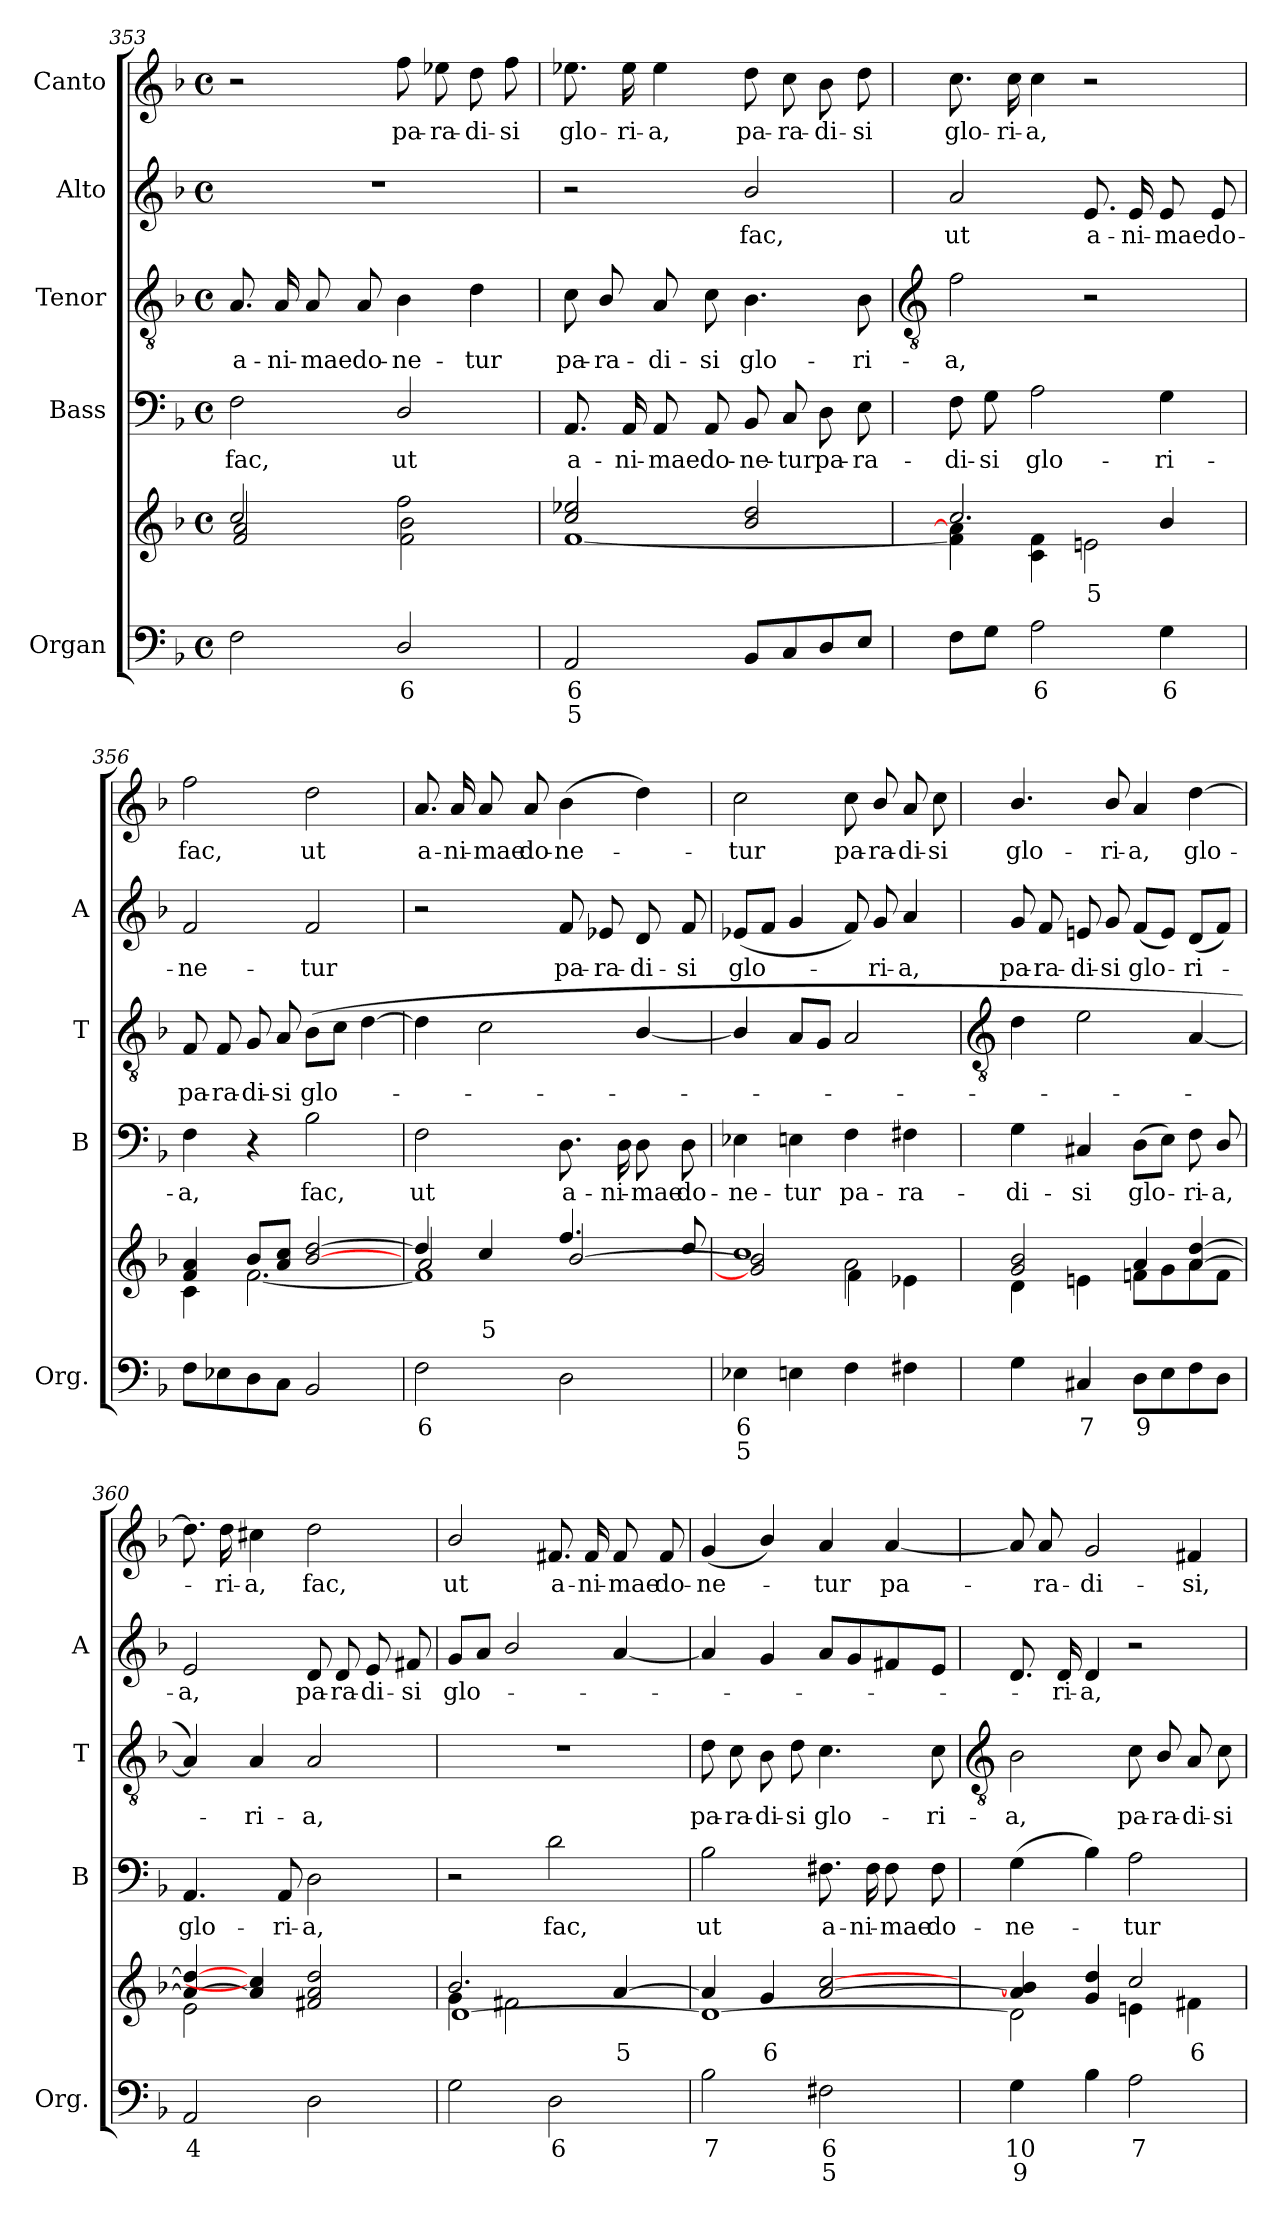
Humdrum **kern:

**kern	**text	**text	**kern	**text	**kern	**text	**kern	**text	**kern	**text	**kern	**text
*part5	*part5	*part5	*part5	*part5	*part4	*part4	*part3	*part3	*part2	*part2	*part1	*part1
*staff6	*staff6	*staff6	*staff5	*staff5	*staff4	*staff4	*staff3	*staff3	*staff2	*staff2	*staff1	*staff1
*I"Organ	*	*	*	*	*I"Bass	*	*I"Tenor	*	*I"Alto	*	*I"Canto	*
*I'Org.	*	*	*	*	*I'B	*	*I'T	*	*I'A	*	*	*
*clefF4	*	*	*clefG2	*	*clefF4	*	*clefGv2	*	*clefG2	*	*clefG2	*
*k[b-]	*	*	*k[b-]	*	*k[b-]	*	*k[b-]	*	*k[b-]	*	*k[b-]	*
*F:	*	*	*F:	*	*F:	*	*F:	*	*F:	*	*F:	*
*M4/4	*	*	*M4/4	*	*M4/4	*	*M4/4	*	*M4/4	*	*M4/4	*
*met(c)	*	*	*met(c)	*	*met(c)	*	*met(c)	*	*met(c)	*	*met(c)	*
=353	=353	=353	=353	=353	=353	=353	=353	=353	=353	=353	=353	=353
*	*	*	*^	*	*	*	*	*	*	*	*	*
*	*	*	*	*^	*	*	*	*	*	*	*	*	*
!	!	!	!	!	!	!	!	!LO:LY:b	!	!LO:LY:b	!	!	!	!
2F	.	.	2cc/	2f/ 2a/	1ryy	.	2F	fac,	8.A	a-	1r	.	2r	.
!	!	!	!	!	!	!	!	!	!	!LO:LY:b	!	!	!	!
.	.	.	.	.	.	.	.	.	16A	-ni-	.	.	.	.
!	!	!	!	!	!	!	!	!	!	!LO:LY:b	!	!	!	!
.	.	.	.	.	.	.	.	.	8A	-mae	.	.	.	.
!	!	!	!	!	!	!	!	!	!	!LO:LY:b	!	!	!	!
.	.	.	.	.	.	.	.	.	8A	do-	.	.	.	.
!	!LO:LY:b	!	!	!	!	!	!	!LO:LY:b	!	!LO:LY:b	!	!	!	!LO:LY:b
2D/	6	.	2ff\	2f\ 2b-\	.	.	2D/	ut	4B-	-ne-	.	.	8ff	pa-
!	!	!	!	!	!	!	!	!	!	!	!	!	!	!LO:LY:b
.	.	.	.	.	.	.	.	.	.	.	.	.	8ee-X	-ra-
!	!	!	!	!	!	!	!	!	!	!LO:LY:b	!	!	!	!LO:LY:b
.	.	.	.	.	.	.	.	.	4d	-tur	.	.	8dd	-di-
!	!	!	!	!	!	!	!	!	!	!	!	!	!	!LO:LY:b
.	.	.	.	.	.	.	.	.	.	.	.	.	8ff	-si
=354	=354	=354	=354	=354	=354	=354	=354	=354	=354	=354	=354	=354	=354	=354
!	!LO:LY:b	!LO:LY:b	!	!	!	!	!	!LO:LY:b	!	!LO:LY:b	!	!	!	!LO:LY:b
2AA	6	5	2cc/ 2ee-X/	[1f\	1ryy	.	8.AA	a-	8c	pa-	2r	.	8.ee-X	glo-
!	!	!	!	!	!	!	!	!	!	!LO:LY:b	!	!	!	!
.	.	.	.	.	.	.	.	.	8B-/	-ra-	.	.	.	.
!	!	!	!	!	!	!	!	!LO:LY:b	!	!	!	!	!	!LO:LY:b
.	.	.	.	.	.	.	16AA	-ni-	.	.	.	.	16ee-	-ri-
!	!	!	!	!	!	!	!	!LO:LY:b	!	!LO:LY:b	!	!	!	!LO:LY:b
.	.	.	.	.	.	.	8AA	-mae	8A	-di-	.	.	4ee-	-a,
!	!	!	!	!	!	!	!	!LO:LY:b	!	!LO:LY:b	!	!	!	!
.	.	.	.	.	.	.	8AA	do-	8c	-si	.	.	.	.
!	!	!	!	!	!	!	!	!LO:LY:b	!	!LO:LY:b	!	!LO:LY:b	!	!LO:LY:b
8BB-L	.	.	2b-/ 2dd/	.	.	.	8BB-	-ne-	4.B-	glo-	2b-/	fac,	8dd	pa-
!	!	!	!	!	!	!	!	!LO:LY:b	!	!	!	!	!	!LO:LY:b
8C	.	.	.	.	.	.	8C	-tur	.	.	.	.	8cc	-ra-
!	!	!	!	!	!	!	!	!LO:LY:b	!	!	!	!	!	!LO:LY:b
8D	.	.	.	.	.	.	8D	pa-	.	.	.	.	8b-	-di-
!	!	!	!	!	!	!	!	!LO:LY:b	!	!LO:LY:b	!	!	!	!LO:LY:b
8EJ	.	.	.	.	.	.	8E	-ra-	8B-	-ri-	.	.	8dd	-si
!!LO:LB:g=z
=355	=355	=355	=355	=355	=355	=355	=355	=355	=355	=355	=355	=355	=355	=355
*	*	*	*	*	*	*	*	*	*clefGv2	*	*	*	*	*
!	!	!	!	!	!	!	!	!LO:LY:b	!	!LO:LY:b	!	!LO:LY:b	!	!LO:LY:b
8FL	.	.	2.cc/	4f\] 4a\]	1ryy	.	8F	-di-	2f	-a,	2a	ut	8.cc	glo-
!	!	!	!	!	!	!	!	!LO:LY:b	!	!	!	!	!	!
8GJ	.	.	.	.	.	.	8G	-si	.	.	.	.	.	.
!	!	!	!	!	!	!	!	!	!	!	!	!	!	!LO:LY:b
.	.	.	.	.	.	.	.	.	.	.	.	.	16cc	-ri-
!	!LO:LY:b	!	!	!	!	!	!	!LO:LY:b	!	!	!	!	!	!LO:LY:b
2A	6	.	.	4c\ 4f\	.	.	2A	glo-	.	.	.	.	4cc	-a,
!	!	!	!	!	!	!LO:LY:b	!	!	!	!	!	!LO:LY:b	!	!
.	.	.	.	2en\	.	5	.	.	2r	.	8.e	a-	2r	.
!	!	!	!	!	!	!	!	!	!	!	!	!LO:LY:b	!	!
.	.	.	.	.	.	.	.	.	.	.	16e	-ni-	.	.
!	!LO:LY:b	!	!	!	!	!	!	!LO:LY:b	!	!	!	!LO:LY:b	!	!
4G	6	.	4b-/	.	.	.	4G	-ri-	.	.	8e	-mae	.	.
!	!	!	!	!	!	!	!	!	!	!	!	!LO:LY:b	!	!
.	.	.	.	.	.	.	.	.	.	.	8e	do-	.	.
=356	=356	=356	=356	=356	=356	=356	=356	=356	=356	=356	=356	=356	=356	=356
!	!	!	!	!	!	!	!	!LO:LY:b	!	!LO:LY:b	!	!LO:LY:b	!	!LO:LY:b
8FL	.	.	4f/ 4a/	4c\	1ryy	.	4F	-a,	8F	pa-	2f	-ne-	2ff	fac,
!	!	!	!	!	!	!	!	!	!	!LO:LY:b	!	!	!	!
8E-X	.	.	.	.	.	.	.	.	8F	-ra-	.	.	.	.
!	!	!	!	!	!	!	!	!	!	!LO:LY:b	!	!	!	!
8D	.	.	8b-/L	[2.f\	.	.	4r	.	8G	-di-	.	.	.	.
!	!	!	!	!	!	!	!	!	!	!LO:LY:b	!	!	!	!
8CJ	.	.	8a/ 8cc/J	.	.	.	.	.	8A	-si	.	.	.	.
!	!	!	!	!	!	!	!	!LO:LY:b	!	!LO:LY:b	!	!LO:LY:b	!	!LO:LY:b
2BB-	.	.	[2b-/ [2dd/	.	.	.	2B-	fac,	(>8B-L	glo-	2f	-tur	2dd	ut
.	.	.	.	.	.	.	.	.	8cJ	.	.	.	.	.
.	.	.	.	.	.	.	.	.	[4d	.	.	.	.	.
=357	=357	=357	=357	=357	=357	=357	=357	=357	=357	=357	=357	=357	=357	=357
!	!LO:LY:b	!	!	!	!	!	!	!LO:LY:b	!	!	!	!	!	!LO:LY:b
2F	6	.	4dd/]	1f\]	2a	.	2F	ut	4d]	.	2r	.	8.a	a-
!	!	!	!	!	!	!	!	!	!	!	!	!	!	!LO:LY:b
.	.	.	.	.	.	.	.	.	.	.	.	.	16a	-ni-
!	!	!	!	!	!	!LO:LY:b	!	!	!	!	!	!	!	!LO:LY:b
.	.	.	4cc/	.	.	5	.	.	2c	.	.	.	8a	-mae
!	!	!	!	!	!	!	!	!	!	!	!	!	!	!LO:LY:b
.	.	.	.	.	.	.	.	.	.	.	.	.	8a	do-
!	!	!	!	!	!	!	!	!LO:LY:b	!	!	!	!LO:LY:b	!	!LO:LY:b
2D	.	.	4.ff/	.	[2b-	.	8.D	a-	.	.	8f	pa-	(>4b-	-ne-
!	!	!	!	!	!	!	!	!	!	!	!	!LO:LY:b	!	!
.	.	.	.	.	.	.	.	.	.	.	8e-X	-ra-	.	.
!	!	!	!	!	!	!	!	!LO:LY:b	!	!	!	!	!	!
.	.	.	.	.	.	.	16D	-ni-	.	.	.	.	.	.
!	!	!	!	!	!	!	!	!LO:LY:b	!	!	!	!LO:LY:b	!	!
.	.	.	.	.	.	.	8D	-mae	[4B-/	.	8d	-di-	4dd)	.
!	!	!	!	!	!	!	!	!LO:LY:b	!	!	!	!LO:LY:b	!	!
.	.	.	8dd/	.	.	.	8D	do-	.	.	8f	-si	.	.
=358	=358	=358	=358	=358	=358	=358	=358	=358	=358	=358	=358	=358	=358	=358
!	!LO:LY:b	!LO:LY:b	!	!	!	!	!	!LO:LY:b	!	!	!	!LO:LY:b	!	!LO:LY:b
4E-X	6	5	1cc/	2ryy	2g] 2b-]	.	4E-X	-ne-	4B-/]	.	(<8e-XL	glo-	2cc	tur
.	.	.	.	.	.	.	.	.	.	.	8fJ	.	.	.
!	!	!	!	!	!	!	!	!LO:LY:b	!	!	!	!	!	!
4En	.	.	.	.	.	.	4En	-tur	8AL	.	4g	.	.	.
.	.	.	.	.	.	.	.	.	8GJ	.	.	.	.	.
!	!	!	!	!	!	!	!	!LO:LY:b	!	!	!	!	!	!LO:LY:b
4F	.	.	.	2a\	4f\	.	4F	pa-	2A	.	8f)	.	8cc	pa-
!	!	!	!	!	!	!	!	!	!	!	!	!LO:LY:b	!	!LO:LY:b
.	.	.	.	.	.	.	.	.	.	.	8g	ri-	8b-/	-ra-
!	!	!	!	!	!	!	!	!LO:LY:b	!	!	!	!LO:LY:b	!	!LO:LY:b
4F#X	.	.	.	.	4e-X\	.	4F#X	-ra-	.	.	4a	-a,	8a	-di-
!	!	!	!	!	!	!	!	!	!	!	!	!	!	!LO:LY:b
.	.	.	.	.	.	.	.	.	.	.	.	.	8cc	-si
!!LO:LB:g=z
=359	=359	=359	=359	=359	=359	=359	=359	=359	=359	=359	=359	=359	=359	=359
*	*	*	*	*	*	*	*	*	*clefGv2	*	*	*	*	*
!	!	!	!	!	!	!	!	!LO:LY:b	!	!	!	!LO:LY:b	!	!LO:LY:b
4G	.	.	2g/ 2b-/	4d\	1ryy	.	4G	-di-	4d	.	8g	pa-	4.b-/	glo-
!	!	!	!	!	!	!	!	!	!	!	!	!LO:LY:b	!	!
.	.	.	.	.	.	.	.	.	.	.	8f	-ra-	.	.
!	!LO:LY:b	!	!	!	!	!	!	!LO:LY:b	!	!	!	!LO:LY:b	!	!
4C#X	7	.	.	4en\	.	.	4C#X	-si	2e	.	8en	-di-	.	.
!	!	!	!	!	!	!	!	!	!	!	!	!LO:LY:b	!	!LO:LY:b
.	.	.	.	.	.	.	.	.	.	.	8g	-si	8b-/	-ri-
!	!LO:LY:b	!	!	!	!	!	!	!LO:LY:b	!	!	!	!LO:LY:b	!	!LO:LY:b
8DL	9	.	4a/	8fn\L	.	.	(>8DL	glo-	.	.	(<8fL	glo-	4a	-a,
8E	.	.	.	8g\	.	.	8EJ)	.	.	.	8eJ)	.	.	.
!	!	!	!	!	!	!	!	!LO:LY:b	!	!	!	!LO:LY:b	!	!LO:LY:b
8F	.	.	[4a/ [4dd/	8a\	.	.	8F	ri-	[4A	.	(<8dL	ri-	[4dd	glo-
!	!	!	!	!	!	!	!	!LO:LY:b	!	!	!	!	!	!
8DJ	.	.	.	8f\J	.	.	8D/	-a,	.	.	8fJ)	.	.	.
=360	=360	=360	=360	=360	=360	=360	=360	=360	=360	=360	=360	=360	=360	=360
!	!LO:LY:b	!	!	!	!	!	!	!LO:LY:b	!	!	!	!LO:LY:b	!	!
2AA	4	.	4a/_ 4dd/_	2e\	1ryy	.	4.AA	glo-	4A])	.	2e	a,	8.dd]	.
!	!	!	!	!	!	!	!	!	!	!	!	!	!	!LO:LY:b
.	.	.	.	.	.	.	.	.	.	.	.	.	16dd	ri-
!	!	!	!	!	!	!	!	!	!	!LO:LY:b	!	!	!	!LO:LY:b
.	.	.	4a/] 4cc#/]	.	.	.	.	.	4A	ri-	.	.	4cc#X	-a,
!	!	!	!	!	!	!	!	!LO:LY:b	!	!	!	!	!	!
.	.	.	.	.	.	.	8AA	-ri-	.	.	.	.	.	.
!	!	!	!	!	!	!	!	!LO:LY:b	!	!LO:LY:b	!	!LO:LY:b	!	!LO:LY:b
2D	.	.	2f#X/ 2a/ 2dd/	2ryy	.	.	2D	-a,	2A	-a,	8d	pa-	2dd	fac,
!	!	!	!	!	!	!	!	!	!	!	!	!LO:LY:b	!	!
.	.	.	.	.	.	.	.	.	.	.	8d	-ra-	.	.
!	!	!	!	!	!	!	!	!	!	!	!	!LO:LY:b	!	!
.	.	.	.	.	.	.	.	.	.	.	8e	-di-	.	.
!	!	!	!	!	!	!	!	!	!	!	!	!LO:LY:b	!	!
.	.	.	.	.	.	.	.	.	.	.	8f#X	-si	.	.
=361	=361	=361	=361	=361	=361	=361	=361	=361	=361	=361	=361	=361	=361	=361
!	!	!	!	!	!	!	!	!	!	!	!	!LO:LY:b	!	!LO:LY:b
2G	.	.	2.b-/	4g\	[1d	.	2r	.	1r	.	8gL	glo-	2b-/	ut
.	.	.	.	.	.	.	.	.	.	.	8aJ	.	.	.
.	.	.	.	2f#X\	.	.	.	.	.	.	2b-/	.	.	.
!	!LO:LY:b	!	!	!	!	!	!	!LO:LY:b	!	!	!	!	!	!LO:LY:b
2D	6	.	.	.	.	.	2d	fac,	.	.	.	.	8.f#X	a-
!	!	!	!	!	!	!	!	!	!	!	!	!	!	!LO:LY:b
.	.	.	.	.	.	.	.	.	.	.	.	.	16f#	-ni-
!	!	!	!	!	!	!LO:LY:b	!	!	!	!	!	!	!	!LO:LY:b
.	.	.	[4a/	4ryy	.	5	.	.	.	.	[4a	.	8f#	-mae
!	!	!	!	!	!	!	!	!	!	!	!	!	!	!LO:LY:b
.	.	.	.	.	.	.	.	.	.	.	.	.	8f#	do-
=362	=362	=362	=362	=362	=362	=362	=362	=362	=362	=362	=362	=362	=362	=362
!	!LO:LY:b	!	!	!	!	!	!	!LO:LY:b	!	!LO:LY:b	!	!	!	!LO:LY:b
2B-	7	.	4a/]	1ryy	1d_	.	2B-	ut	8d	pa-	4a]	.	(<4g	-ne-
!	!	!	!	!	!	!	!	!	!	!LO:LY:b	!	!	!	!
.	.	.	.	.	.	.	.	.	8c	-ra-	.	.	.	.
!	!	!	!	!	!	!LO:LY:b	!	!	!	!LO:LY:b	!	!	!	!
.	.	.	4g/	.	.	6	.	.	8B-	-di-	4g	.	4b-/)	.
!	!	!	!	!	!	!	!	!	!	!LO:LY:b	!	!	!	!
.	.	.	.	.	.	.	.	.	8d	-si	.	.	.	.
!	!LO:LY:b	!LO:LY:b	!	!	!	!	!	!LO:LY:b	!	!LO:LY:b	!	!	!	!LO:LY:b
2F#X	6	5	[2a/ [2cc/	.	.	.	8.F#X	a-	4.c	glo-	8aL	.	4a	tur
.	.	.	.	.	.	.	.	.	.	.	8g	.	.	.
!	!	!	!	!	!	!	!	!LO:LY:b	!	!	!	!	!	!
.	.	.	.	.	.	.	16F#	-ni-	.	.	.	.	.	.
!	!	!	!	!	!	!	!	!LO:LY:b	!	!	!	!	!	!LO:LY:b
.	.	.	.	.	.	.	8F#	-mae	.	.	8f#X	.	[4a	pa-
!	!	!	!	!	!	!	!	!LO:LY:b	!	!LO:LY:b	!	!	!	!
.	.	.	.	.	.	.	8F#	do-	8c	-ri-	8eJ	.	.	.
!!LO:LB:g=z
=363	=363	=363	=363	=363	=363	=363	=363	=363	=363	=363	=363	=363	=363	=363
*	*	*	*	*	*	*	*	*	*clefGv2	*	*	*	*	*
!	!LO:LY:b	!LO:LY:b	!	!	!	!	!	!LO:LY:b	!	!LO:LY:b	!	!	!	!
4G	10	9	4a/] 4b-/]	1ryy	2d\]	.	(>4G	-ne-	2B-	-a,	8.d	.	8a]	.
!	!	!	!	!	!	!	!	!	!	!	!	!	!	!LO:LY:b
.	.	.	.	.	.	.	.	.	.	.	.	.	8a	ra-
!	!	!	!	!	!	!	!	!	!	!	!	!LO:LY:b	!	!
.	.	.	.	.	.	.	.	.	.	.	16d	ri-	.	.
!	!	!	!	!	!	!	!	!	!	!	!	!LO:LY:b	!	!LO:LY:b
4B-	.	.	4g/ 4dd/	.	.	.	4B-)	.	.	.	4d	-a,	2g/	-di-
!	!LO:LY:b	!	!	!	!	!	!	!LO:LY:b	!	!LO:LY:b	!	!	!	!
2A	7	.	2cc/	.	4en\	.	2A	tur	8c	pa-	2r	.	.	.
!	!	!	!	!	!	!	!	!	!	!LO:LY:b	!	!	!	!
.	.	.	.	.	.	.	.	.	8B-/	-ra-	.	.	.	.
!	!	!	!	!	!	!LO:LY:b	!	!	!	!LO:LY:b	!	!	!	!LO:LY:b
.	.	.	.	.	4f#X\	6	.	.	8A	-di-	.	.	4f#X	-si,
!	!	!	!	!	!	!	!	!	!	!LO:LY:b	!	!	!	!
.	.	.	.	.	.	.	.	.	8c	-si	.	.	.	.
*	*	*	*v	*v	*v	*	*	*	*	*	*	*	*	*
=	=	=	=	=	=	=	=	=	=	=	=	=
*-	*-	*-	*-	*-	*-	*-	*-	*-	*-	*-	*-	*-
